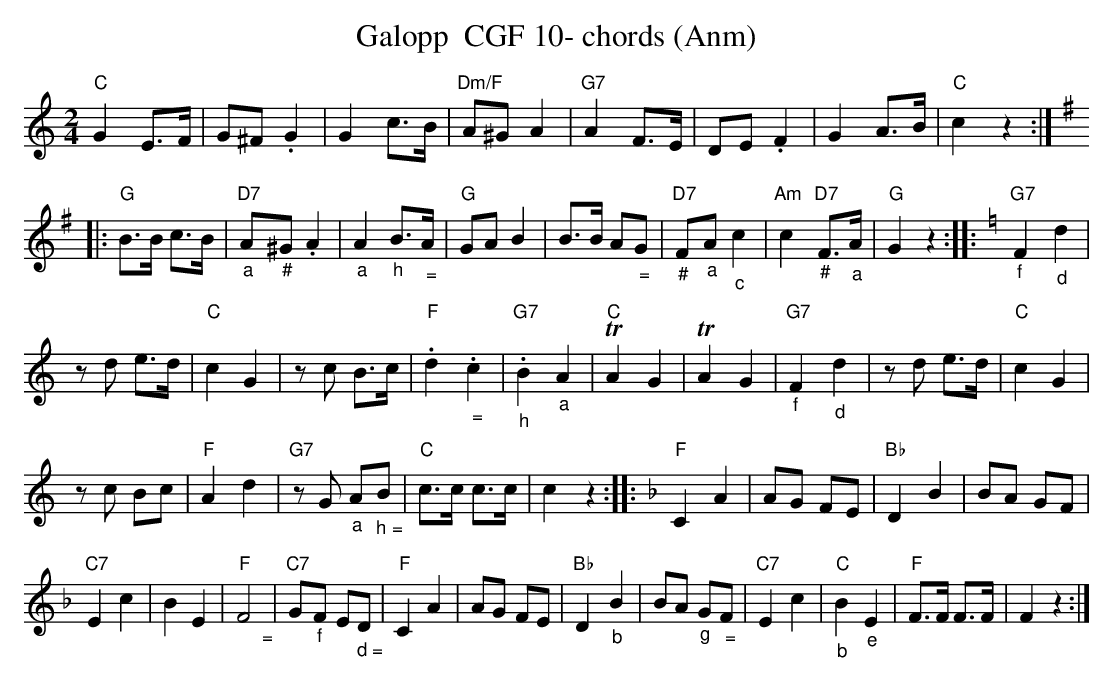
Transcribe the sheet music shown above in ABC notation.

X:1
T:Galopp  CGF 10- chords (Anm)
M:2/4
L:1/8
K:Cmaj%%MIDI gchordon
"C"G2E>F | G^F .G2 | G2 c>B | "Dm/F"A^G A2 | "G7"A2 F>E | DE .F2 | \
G2A>B | "C"c2z2 :: [K:Gmaj]
 "G"B>B c>B | "D7""_a"A"_#"^G .A2 | "_a"A2 "_h"B>"_ ="A | "G"GAB2 | \
B>B A"_ ="G | "D7""_#"F"_a"A "_c"c2 | "Am"c2"D7""_#"F>"_a"A | "G"G2z2 :: [K:Cmaj] "G7""_f"F2"_d"d2 |
 zd e>d | "C"c2G2 | zc B>c | "F".d2."_ ="c2 | \
"G7""_h".B2"_a"A2 | "C"TA2G2 | TA2G2 | "G7""_f"F2"_d"d2 | zd e>d | "C"c2G2 |
 zc Bc | "F"A2d2 | "G7"zG "_a"A"_ h ="B | \
"C"c>c c>c | c2z2 :: [K:Fmaj] "F"C2A2 | AG FE | "Bb"D2B2 | BA GF |
 "C7"E2c2 | B2E2 | "F""_      ="F4 | \
"C7"G"_f"F E"_ d ="D | "F"C2A2 | AG FE | "Bb"D2"_b"B2 | BA "_g"G"_ ="F | "C7"E2c2 | "C" "_b"B2"_e"E2 | "F"F>F F>F | F2z2 :|
